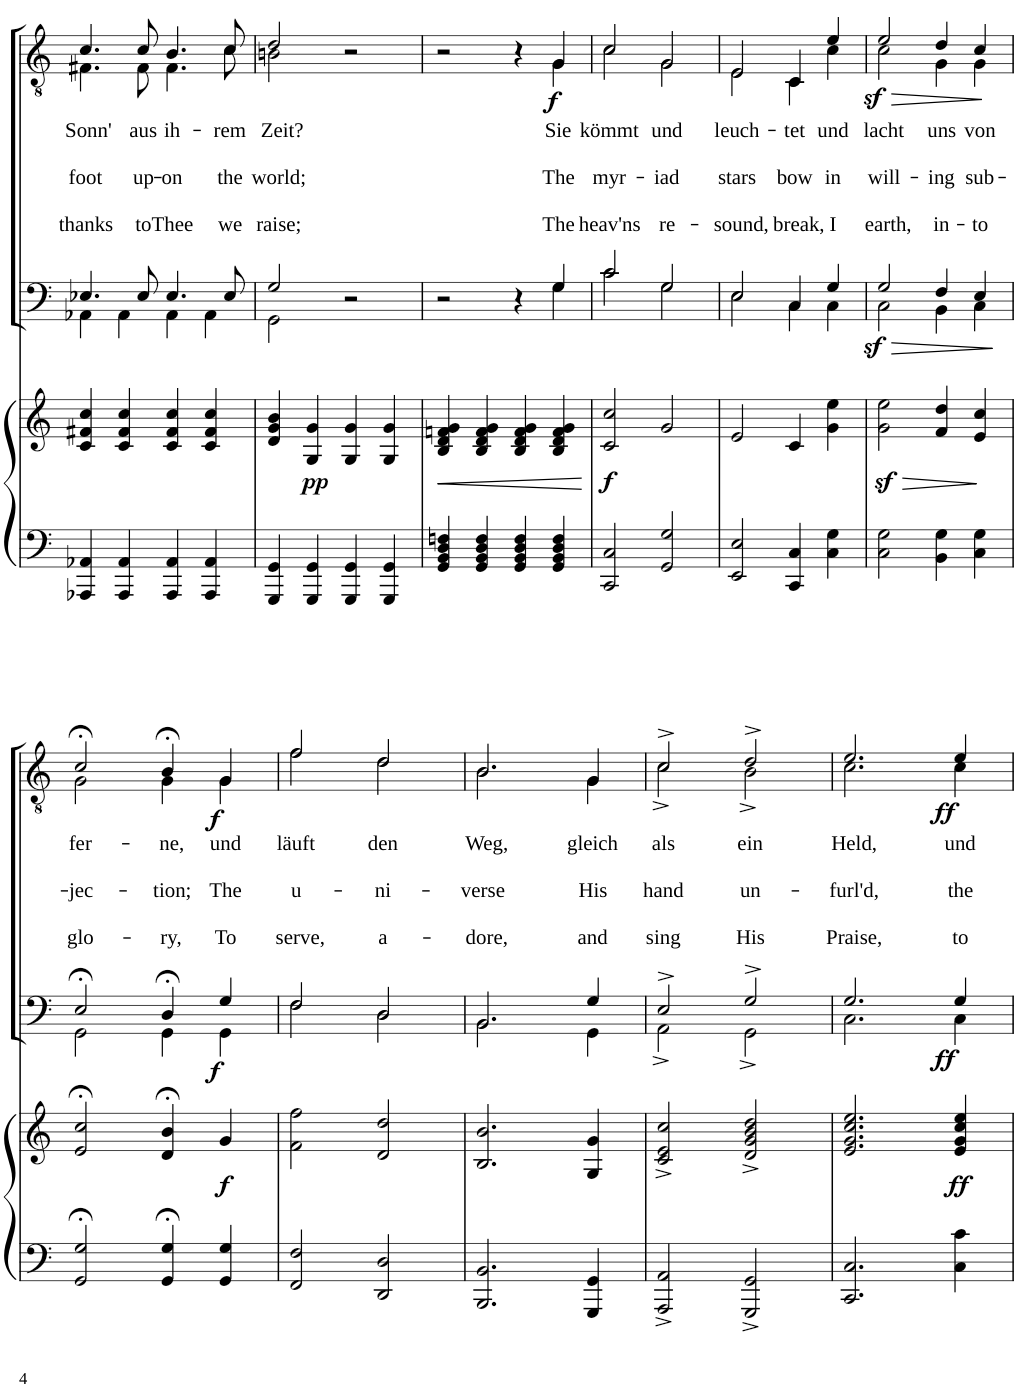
**kern	**kern	**dynam	**kern	**dynam	**kern	**text	**text	**text	**dynam
*part4	*part3	*part3	*part2	*part2	*part1	*part1	*part1	*part1	*part1
*staff4	*staff3	*staff3	*staff2	*staff2	*staff1	*staff1	*staff1	*staff1	*staff1
*I"Piano	*I"Piano	*	*I"Piano	*	*I"Piano	*	*	*	*
*I'Pno	*I'Pno	*	*I'Pno	*	*I'Pno	*	*	*	*
!!LO:PB:g=z
*clefF4	*clefG2	*	*clefF4	*	*clefGv2	*	*	*	*
*k[]	*k[]	*	*k[]	*	*k[]	*	*	*	*
*M2/2	*M2/2	*	*M2/2	*	*M2/2	*	*	*	*
*met(c|)	*met(c|)	*	*met(c|)	*	*met(c|)	*	*	*	*
=27	=27	=27	=27	=27	=27	=27	=27	=27	=27
*	*	*	*^	*	*	*	*	*	*
!	!	!	!	!	!	!	!LO:LY:b	!LO:LY:b	!LO:LY:b	!
*	*	*	*	*	*	*^	*	*	*	*
4AAA-X/ 4AA-X/	4c/ 4f#X/ 4cc/	.	4.E-X/	4AA-X\	.	4.c/	4.F#X\	Sonn'	foot	thanks	.
4AAA-/ 4AA-/	4c/ 4f#/ 4cc/	.	.	4AA-\	.	.	.	.	.	.	.
!	!	!	!	!	!	!	!	!LO:LY:b	!LO:LY:b	!LO:LY:b	!
.	.	.	8E-/	.	.	8c/	8F#\	aus	up-	to	.
!	!	!	!	!	!	!	!	!LO:LY:b	!LO:LY:b	!LO:LY:b	!
4AAA-/ 4AA-/	4c/ 4f#/ 4cc/	.	4.E-/	4AA-\	.	4.B/	4.F#\	ih-	-on	Thee	.
4AAA-/ 4AA-/	4c/ 4f#/ 4cc/	.	.	4AA-\	.	.	.	.	.	.	.
!	!	!	!	!	!	!	!	!LO:LY:b	!LO:LY:b	!LO:LY:b	!
.	.	.	8E-/	.	.	8c/	8c\	-rem	the	we	.
=28	=28	=28	=28	=28	=28	=28	=28	=28	=28	=28	=28
!	!	!	!	!	!	!	!	!LO:LY:b	!LO:LY:b	!LO:LY:b	!
4GGG/ 4GG/	4d/ 4g/ 4b/	.	2G/	2GG\	.	2d/	2Bn\	Zeit?	world;	raise;	.
!	!	!LO:DY:b	!	!	!	!	!	!	!	!	!
4GGG/ 4GG/	4G/ 4g/	pp	.	.	.	.	.	.	.	.	.
4GGG/ 4GG/	4G/ 4g/	.	2r	2ryy	.	2r	2ryy	.	.	.	.
4GGG/ 4GG/	4G/ 4g/	.	.	.	.	.	.	.	.	.	.
=29	=29	=29	=29	=29	=29	=29	=29	=29	=29	=29	=29
!	!	!LO:HP:b	!	!	!	!	!	!	!	!	!
4GG/ 4BB/ 4D/ 4Fn/	4B/ 4d/ 4fn/ 4g/	<	2r	2.ryy	.	2r	2.ryy	.	.	.	.
4GG/ 4BB/ 4D/ 4F/	4B/ 4d/ 4f/ 4g/	.	.	.	.	.	.	.	.	.	.
4GG/ 4BB/ 4D/ 4F/	4B/ 4d/ 4f/ 4g/	.	4r	.	.	4r	.	.	.	.	.
!	!	!	!	!	!	!	!	!LO:LY:b	!LO:LY:b	!LO:LY:b	!LO:DY:b
4GG/ 4BB/ 4D/ 4F/	4B/ 4d/ 4f/ 4g/	.	4G/	4G\	.	4G/	4G\	Sie	The	The	f
*	*	*	*v	*v	*	*	*	*	*	*	*
*	*	*	*	*	*v	*v	*	*	*	*
.	.	[	.	.	.	.	.	.	.
=30	=30	=30	=30	=30	=30	=30	=30	=30	=30
*	*	*	*^	*	*	*	*	*	*
!	!	!LO:DY:b	!	!	!	!	!LO:LY:b	!LO:LY:b	!LO:LY:b	!
*	*	*	*	*	*	*^	*	*	*	*
2CC/ 2C/	2c/ 2cc/	f	2c/	2c\	.	2c/	2c\	kömmt	myr-	heav'ns	.
!	!	!	!	!	!	!	!	!LO:LY:b	!LO:LY:b	!LO:LY:b	!
2GG/ 2G/	2g/	.	2G/	2G\	.	2G/	2G\	und	-iad	re-	.
=31	=31	=31	=31	=31	=31	=31	=31	=31	=31	=31	=31
!	!	!	!	!	!	!	!	!LO:LY:b	!LO:LY:b	!LO:LY:b	!
2EE/ 2E/	2e/	.	2E/	2E\	.	2E/	2E\	leuch-	stars	-sound,	.
!	!	!	!	!	!	!	!	!LO:LY:b	!LO:LY:b	!LO:LY:b	!
4CC/ 4C/	4c/	.	4C/	4C\	.	4C/	4C\	-tet	bow	break,	.
!	!	!	!	!	!	!	!	!LO:LY:b	!LO:LY:b	!LO:LY:b	!
4C\ 4G\	4g\ 4ee\	.	4G/	4C\	.	4e/	4c\	und	in	I	.
=32	=32	=32	=32	=32	=32	=32	=32	=32	=32	=32	=32
!	!	!LO:HP:b	!	!	!LO:HP:b	!	!	!LO:LY:b	!LO:LY:b	!LO:LY:b	!LO:HP:b
!	!	!	!	!	!LO:DY:n=1:b	!	!	!	!	!	!LO:DY:n=1:b
2C\ 2G\	2g\z< 2ee\z<	>	2G/	2C\	> sf	2e/	2c\	lacht	will-	earth,	> sf
!	!	!	!	!	!	!	!	!LO:LY:b	!LO:LY:b	!LO:LY:b	!
4BB\ 4G\	4f/ 4dd/	.	4F/	4BB\	.	4d/	4G\	uns	-ing	in-	.
!	!	!	!	!	!	!	!	!LO:LY:b	!LO:LY:b	!LO:LY:b	!
4C\ 4G\	4e/ 4cc/	.	4E/	4C\	.	4c/	4G\	von	sub-	-to	.
*	*	*	*v	*v	*	*	*	*	*	*	*
*	*	*	*	*	*v	*v	*	*	*	*
.	.	]	.	]	.	.	.	.	]
!!LO:LB:g=z
=33	=33	=33	=33	=33	=33	=33	=33	=33	=33
*	*	*	*^	*	*	*	*	*	*
!	!	!	!	!	!	!	!LO:LY:b	!LO:LY:b	!LO:LY:b	!
*	*	*	*	*	*	*^	*	*	*	*
2GG/;< 2G/;<	2e/;< 2cc/;<	.	2E;</	2GG\	.	2c;</	2G\	fer-	-jec-	glo-	.
!	!	!	!	!	!	!	!	!LO:LY:b	!LO:LY:b	!LO:LY:b	!
4GG/;< 4G/;<	4d/;< 4b/;<	.	4D;</	4GG\	.	4B;</	4G\	-ne,	-tion;	-ry,	.
!	!	!LO:DY:b	!	!	!LO:DY:b	!	!	!LO:LY:b	!LO:LY:b	!LO:LY:b	!LO:DY:b
4GG/ 4G/	4g/	f	4G/	4GG\	f	4G/	4G\	und	The	To	f
=34	=34	=34	=34	=34	=34	=34	=34	=34	=34	=34	=34
!	!	!	!	!	!	!	!	!LO:LY:b	!LO:LY:b	!LO:LY:b	!
2FF/ 2F/	2f\ 2ff\	.	2F/	2F\	.	2f/	2f\	läuft	u-	serve,	.
!	!	!	!	!	!	!	!	!LO:LY:b	!LO:LY:b	!LO:LY:b	!
2DD/ 2D/	2d/ 2dd/	.	2D/	2D\	.	2d/	2d\	den	-ni-	a-	.
=35	=35	=35	=35	=35	=35	=35	=35	=35	=35	=35	=35
!	!	!	!	!	!	!	!	!LO:LY:b	!LO:LY:b	!LO:LY:b	!
2.BBB/ 2.BB/	2.B/ 2.b/	.	2.BB/	2.BB\	.	2.B/	2.B\	Weg,	-verse	-dore,	.
!	!	!	!	!	!	!	!	!LO:LY:b	!LO:LY:b	!LO:LY:b	!
4GGG/ 4GG/	4G/ 4g/	.	4G/	4GG\	.	4G/	4G\	gleich	His	and	.
=36	=36	=36	=36	=36	=36	=36	=36	=36	=36	=36	=36
!	!	!	!	!	!	!	!	!LO:LY:b	!LO:LY:b	!LO:LY:b	!
2AAA/^ 2AA/^	2c/^ 2e/^ 2cc/^	.	2E^/	2AA^\	.	2c^/	2c^\	als	hand	sing	.
!	!	!	!	!	!	!	!	!LO:LY:b	!LO:LY:b	!LO:LY:b	!
2GGG/^ 2GG/^	2d/^ 2g/^ 2b/^ 2dd/^	.	2G^/	2GG^\	.	2d^/	2B^\	ein	un-	His	.
=37	=37	=37	=37	=37	=37	=37	=37	=37	=37	=37	=37
!	!	!	!	!	!	!	!	!LO:LY:b	!LO:LY:b	!LO:LY:b	!
2.CC/ 2.C/	2.e/ 2.g/ 2.cc/ 2.ee/	.	2.G/	2.C\	.	2.e/	2.c\	Held,	-furl'd,	Praise,	.
!	!	!LO:DY:b	!	!	!LO:DY:b	!	!	!LO:LY:b	!LO:LY:b	!LO:LY:b	!LO:DY:b
4C\ 4c\	4e/ 4g/ 4cc/ 4ee/	ff	4G/	4C\	ff	4e/	4c\	und	the	to	ff
*	*	*	*v	*v	*	*	*	*	*	*	*
*	*	*	*	*	*v	*v	*	*	*	*
=	=	=	=	=	=	=	=	=	=
*-	*-	*-	*-	*-	*-	*-	*-	*-	*-
